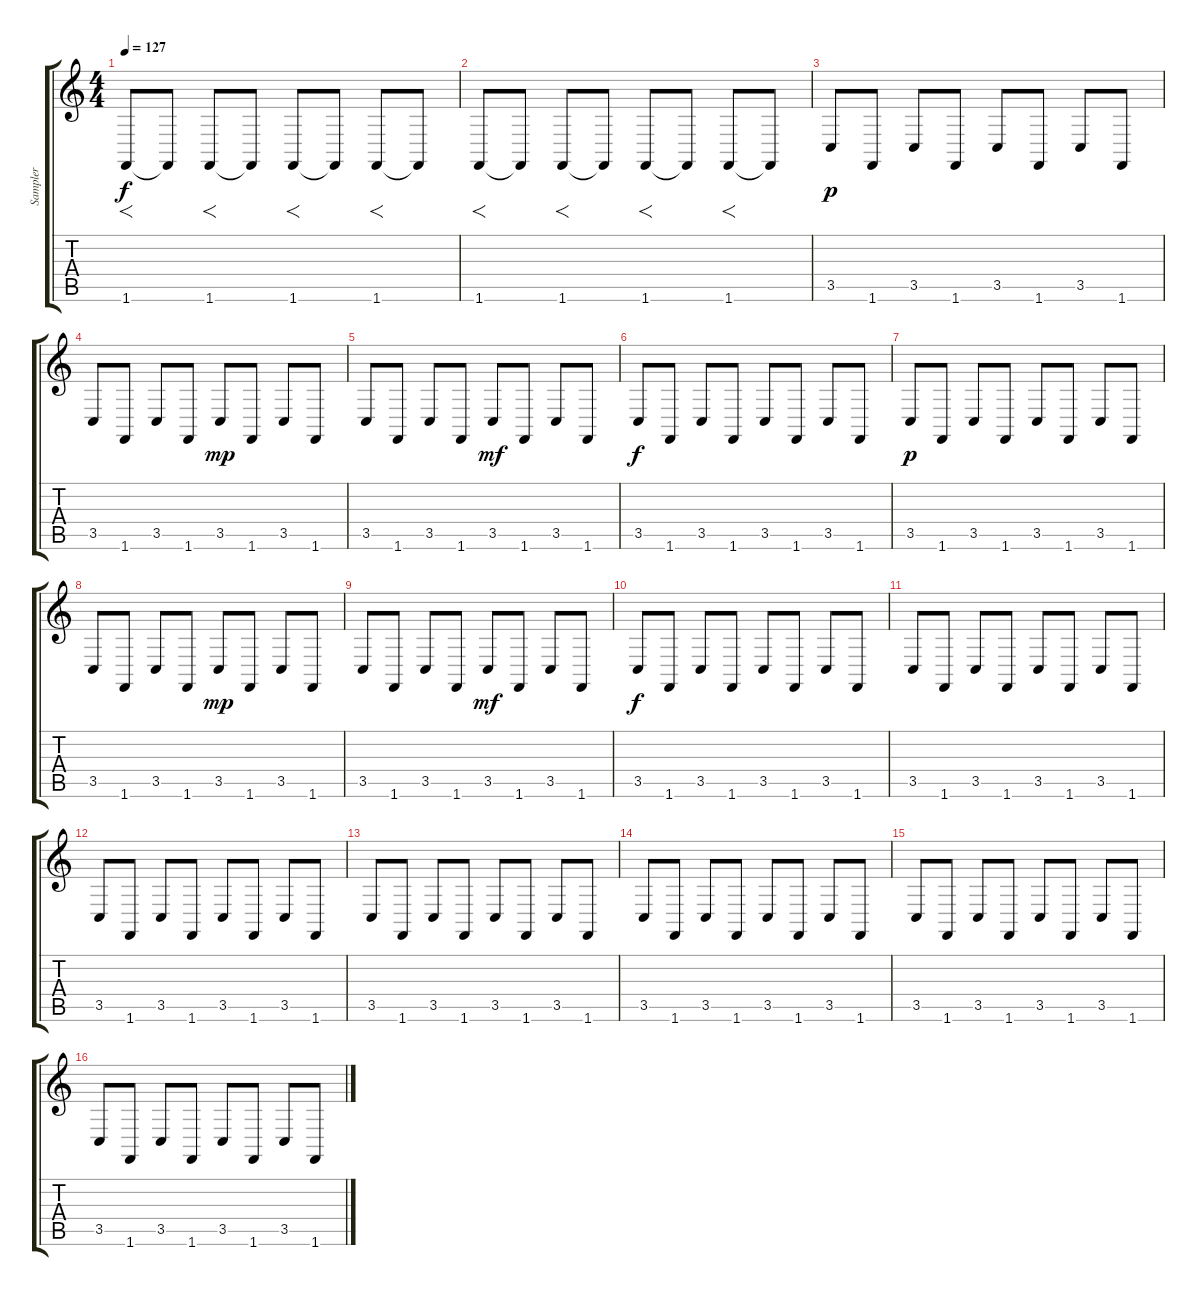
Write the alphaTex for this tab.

\track ("Sampler" "Sampler") {instrument lead2sawtooth}
\staff {score tabs}
\tuning (E4 B3 G3 D3 A2 E2) {hide}
\ts (4 4)
\tempo 127
\clef g2
\ks c
1.6.8{f dy f} 1.6{t}.8 1.6.8{f} 1.6{t}.8 1.6.8{f} 1.6{t}.8 1.6.8{f} 1.6{t}.8 |
1.6.8{f} 1.6{t}.8 1.6.8{f} 1.6{t}.8 1.6.8{f} 1.6{t}.8 1.6.8{f} 1.6{t}.8 |
3.5.8{dy p} 1.6.8 3.5.8 1.6.8 3.5.8 1.6.8 3.5.8 1.6.8 |
3.5.8 1.6.8 3.5.8 1.6.8 3.5.8{dy mp} 1.6.8 3.5.8 1.6.8 |
3.5.8 1.6.8 3.5.8 1.6.8 3.5.8{dy mf} 1.6.8 3.5.8 1.6.8 |
3.5.8{dy f} 1.6.8 3.5.8 1.6.8 3.5.8 1.6.8 3.5.8 1.6.8 |
3.5.8{dy p} 1.6.8 3.5.8 1.6.8 3.5.8 1.6.8 3.5.8 1.6.8 |
3.5.8 1.6.8 3.5.8 1.6.8 3.5.8{dy mp} 1.6.8 3.5.8 1.6.8 |
3.5.8 1.6.8 3.5.8 1.6.8 3.5.8{dy mf} 1.6.8 3.5.8 1.6.8 |
3.5.8{dy f} 1.6.8 3.5.8 1.6.8 3.5.8 1.6.8 3.5.8 1.6.8 |
3.5.8{volume 7} 1.6.8 3.5.8 1.6.8 3.5.8 1.6.8 3.5.8 1.6.8 |
3.5.8 1.6.8 3.5.8 1.6.8 3.5.8 1.6.8 3.5.8 1.6.8 |
3.5.8 1.6.8 3.5.8 1.6.8 3.5.8 1.6.8 3.5.8 1.6.8 |
3.5.8 1.6.8 3.5.8 1.6.8 3.5.8 1.6.8 3.5.8 1.6.8 |
3.5.8{volume 0} 1.6.8 3.5.8 1.6.8 3.5.8 1.6.8 3.5.8 1.6.8 |
3.5.8 1.6.8 3.5.8 1.6.8 3.5.8 1.6.8 3.5.8 1.6.8
